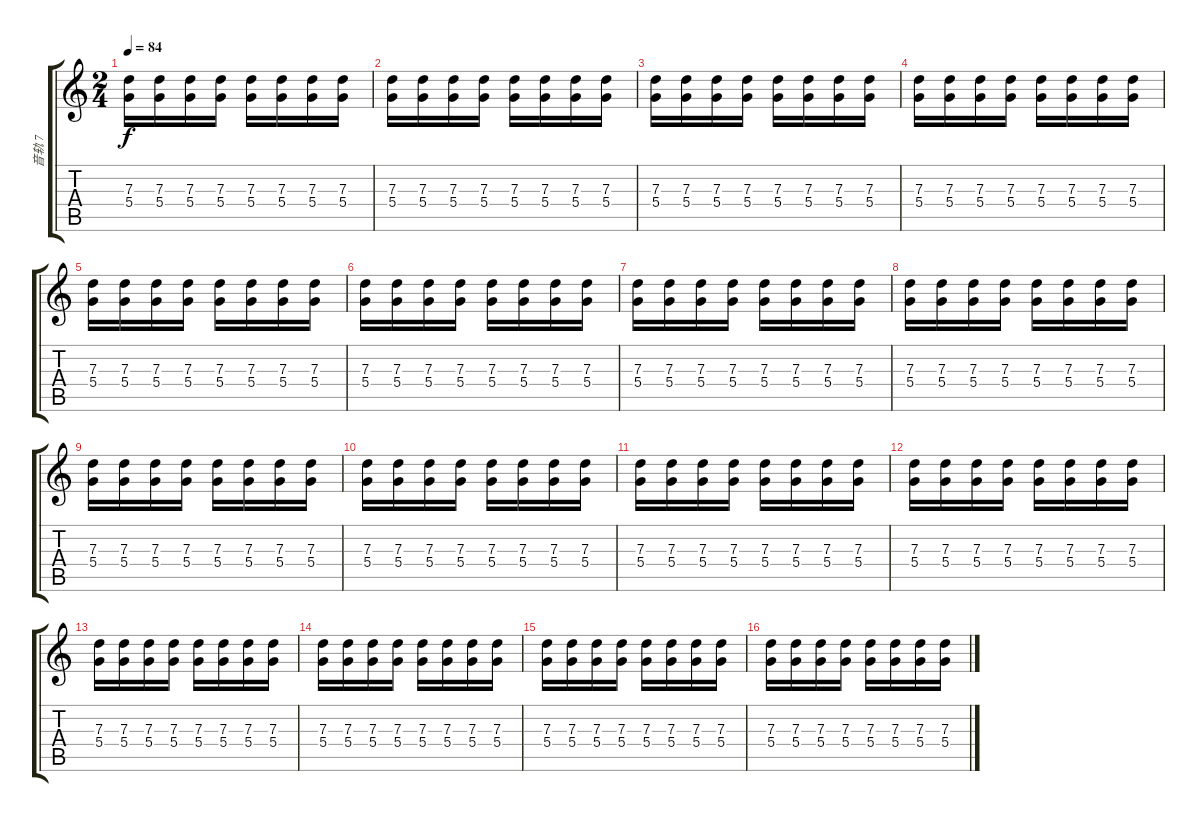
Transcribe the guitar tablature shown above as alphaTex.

\track ("音轨 7" "音轨 7") {instrument acousticguitarsteel}
\staff {score tabs}
\tuning (E4 B3 G3 D3 A2 E2) {hide}
\ts (2 4)
\tempo 84
\clef g2
\ks c
(7.3 5.4).16{dy f} (7.3 5.4).16 (7.3 5.4).16 (7.3 5.4).16 (7.3 5.4).16 (7.3 5.4).16 (7.3 5.4).16 (7.3 5.4).16 |
(7.3 5.4).16 (7.3 5.4).16 (7.3 5.4).16 (7.3 5.4).16 (7.3 5.4).16 (7.3 5.4).16 (7.3 5.4).16 (7.3 5.4).16 |
(7.3 5.4).16 (7.3 5.4).16 (7.3 5.4).16 (7.3 5.4).16 (7.3 5.4).16 (7.3 5.4).16 (7.3 5.4).16 (7.3 5.4).16 |
(7.3 5.4).16 (7.3 5.4).16 (7.3 5.4).16 (7.3 5.4).16 (7.3 5.4).16 (7.3 5.4).16 (7.3 5.4).16 (7.3 5.4).16 |
(7.3 5.4).16 (7.3 5.4).16 (7.3 5.4).16 (7.3 5.4).16 (7.3 5.4).16 (7.3 5.4).16 (7.3 5.4).16 (7.3 5.4).16 |
(7.3 5.4).16 (7.3 5.4).16 (7.3 5.4).16 (7.3 5.4).16 (7.3 5.4).16 (7.3 5.4).16 (7.3 5.4).16 (7.3 5.4).16 |
(7.3 5.4).16 (7.3 5.4).16 (7.3 5.4).16 (7.3 5.4).16 (7.3 5.4).16 (7.3 5.4).16 (7.3 5.4).16 (7.3 5.4).16 |
(7.3 5.4).16 (7.3 5.4).16 (7.3 5.4).16 (7.3 5.4).16 (7.3 5.4).16 (7.3 5.4).16 (7.3 5.4).16 (7.3 5.4).16 |
(7.3 5.4).16 (7.3 5.4).16 (7.3 5.4).16 (7.3 5.4).16 (7.3 5.4).16 (7.3 5.4).16 (7.3 5.4).16 (7.3 5.4).16 |
(7.3 5.4).16 (7.3 5.4).16 (7.3 5.4).16 (7.3 5.4).16 (7.3 5.4).16 (7.3 5.4).16 (7.3 5.4).16 (7.3 5.4).16 |
(7.3 5.4).16 (7.3 5.4).16 (7.3 5.4).16 (7.3 5.4).16 (7.3 5.4).16 (7.3 5.4).16 (7.3 5.4).16 (7.3 5.4).16 |
(7.3 5.4).16 (7.3 5.4).16 (7.3 5.4).16 (7.3 5.4).16 (7.3 5.4).16 (7.3 5.4).16 (7.3 5.4).16 (7.3 5.4).16 |
(7.3 5.4).16 (7.3 5.4).16 (7.3 5.4).16 (7.3 5.4).16 (7.3 5.4).16 (7.3 5.4).16 (7.3 5.4).16 (7.3 5.4).16 |
(7.3 5.4).16 (7.3 5.4).16 (7.3 5.4).16 (7.3 5.4).16 (7.3 5.4).16 (7.3 5.4).16 (7.3 5.4).16 (7.3 5.4).16 |
(7.3 5.4).16 (7.3 5.4).16 (7.3 5.4).16 (7.3 5.4).16 (7.3 5.4).16 (7.3 5.4).16 (7.3 5.4).16 (7.3 5.4).16 |
(7.3 5.4).16 (7.3 5.4).16 (7.3 5.4).16 (7.3 5.4).16 (7.3 5.4).16 (7.3 5.4).16 (7.3 5.4).16 (7.3 5.4).16
